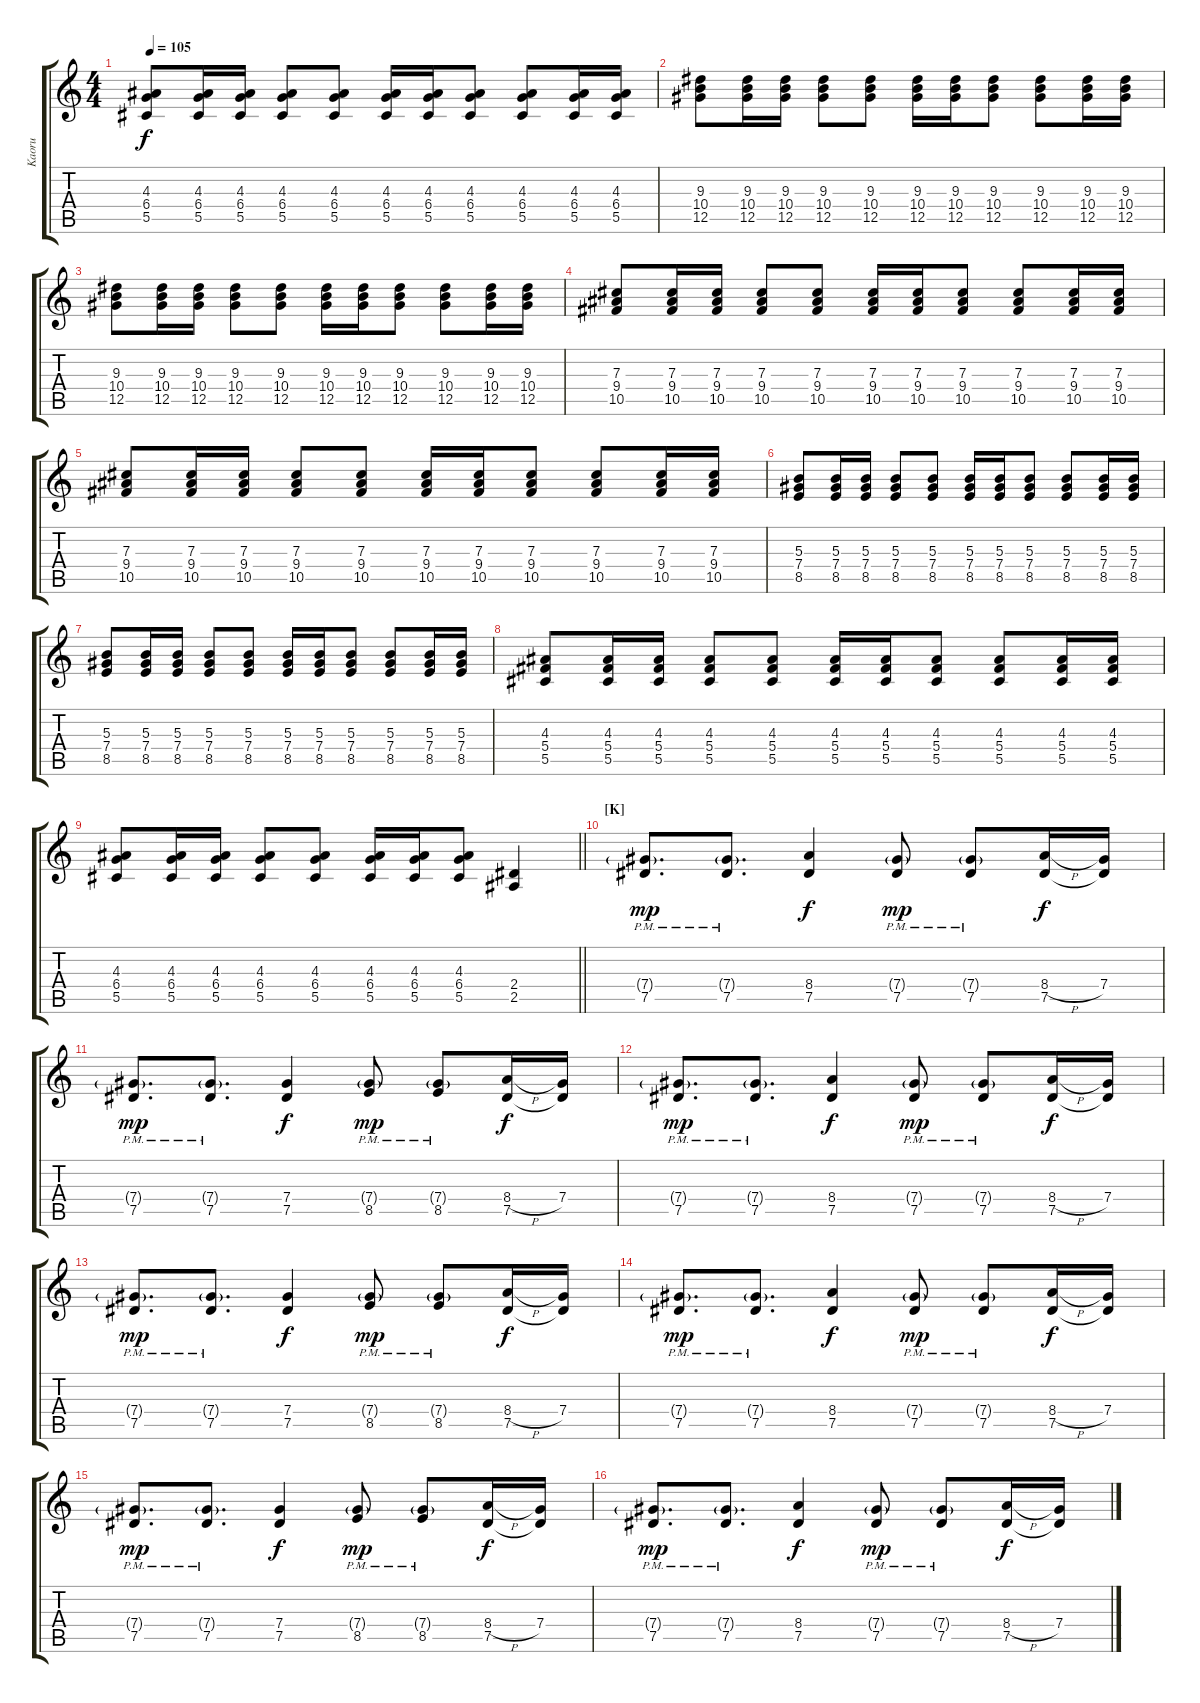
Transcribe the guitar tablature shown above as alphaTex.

\track ("Kaoru" "Kaoru") {instrument acousticguitarsteel}
\staff {score tabs}
\tuning (Eb4 Bb3 Gb3 Db3 Ab2 Db2) {hide}
\ts (4 4)
\tempo 105
\clef g2
\ks c
(4.3 6.4 5.5).8{dy f} (4.3 6.4 5.5).16 (4.3 6.4 5.5).16 (4.3 6.4 5.5).8 (4.3 6.4 5.5).8 (4.3 6.4 5.5).16 (4.3 6.4 5.5).16 (4.3 6.4 5.5).8 (4.3 6.4 5.5).8 (4.3 6.4 5.5).16 (4.3 6.4 5.5).16 |
(9.3 10.4 12.5).8 (9.3 10.4 12.5).16 (9.3 10.4 12.5).16 (9.3 10.4 12.5).8 (9.3 10.4 12.5).8 (9.3 10.4 12.5).16 (9.3 10.4 12.5).16 (9.3 10.4 12.5).8 (9.3 10.4 12.5).8 (9.3 10.4 12.5).16 (9.3 10.4 12.5).16 |
(9.3 10.4 12.5).8 (9.3 10.4 12.5).16 (9.3 10.4 12.5).16 (9.3 10.4 12.5).8 (9.3 10.4 12.5).8 (9.3 10.4 12.5).16 (9.3 10.4 12.5).16 (9.3 10.4 12.5).8 (9.3 10.4 12.5).8 (9.3 10.4 12.5).16 (9.3 10.4 12.5).16 |
(7.3 9.4 10.5).8 (7.3 9.4 10.5).16 (7.3 9.4 10.5).16 (7.3 9.4 10.5).8 (7.3 9.4 10.5).8 (7.3 9.4 10.5).16 (7.3 9.4 10.5).16 (7.3 9.4 10.5).8 (7.3 9.4 10.5).8 (7.3 9.4 10.5).16 (7.3 9.4 10.5).16 |
(7.3 9.4 10.5).8 (7.3 9.4 10.5).16 (7.3 9.4 10.5).16 (7.3 9.4 10.5).8 (7.3 9.4 10.5).8 (7.3 9.4 10.5).16 (7.3 9.4 10.5).16 (7.3 9.4 10.5).8 (7.3 9.4 10.5).8 (7.3 9.4 10.5).16 (7.3 9.4 10.5).16 |
(5.3 7.4 8.5).8 (5.3 7.4 8.5).16 (5.3 7.4 8.5).16 (5.3 7.4 8.5).8 (5.3 7.4 8.5).8 (5.3 7.4 8.5).16 (5.3 7.4 8.5).16 (5.3 7.4 8.5).8 (5.3 7.4 8.5).8 (5.3 7.4 8.5).16 (5.3 7.4 8.5).16 |
(5.3 7.4 8.5).8 (5.3 7.4 8.5).16 (5.3 7.4 8.5).16 (5.3 7.4 8.5).8 (5.3 7.4 8.5).8 (5.3 7.4 8.5).16 (5.3 7.4 8.5).16 (5.3 7.4 8.5).8 (5.3 7.4 8.5).8 (5.3 7.4 8.5).16 (5.3 7.4 8.5).16 |
(4.3 5.4 5.5).8 (4.3 5.4 5.5).16 (4.3 5.4 5.5).16 (4.3 5.4 5.5).8 (4.3 5.4 5.5).8 (4.3 5.4 5.5).16 (4.3 5.4 5.5).16 (4.3 5.4 5.5).8 (4.3 5.4 5.5).8 (4.3 5.4 5.5).16 (4.3 5.4 5.5).16 |
\barLineRight lightlight
(4.3 6.4 5.5).8 (4.3 6.4 5.5).16 (4.3 6.4 5.5).16 (4.3 6.4 5.5).8 (4.3 6.4 5.5).8 (4.3 6.4 5.5).16 (4.3 6.4 5.5).16 (4.3 6.4 5.5).8 (2.4 2.5).4 |
\section ("" "[K]")
(7.4{g pm} 7.5{pm}).8{d dy mp} (7.4{g pm} 7.5{pm}).8{d} (8.4 7.5).4{dy f} (7.4{g pm} 7.5{pm}).8{dy mp} (7.4{g pm} 7.5{pm}).8 (8.4{h} 7.5).16{dy f} (7.4 7.5{t}).16 |
(7.4{g pm} 7.5{pm}).8{d dy mp} (7.4{g pm} 7.5{pm}).8{d} (7.4 7.5).4{dy f} (7.4{g pm} 8.5{pm}).8{dy mp} (7.4{g pm} 8.5{pm}).8 (8.4{h} 7.5).16{dy f} (7.4 7.5{t}).16 |
(7.4{g pm} 7.5{pm}).8{d dy mp} (7.4{g pm} 7.5{pm}).8{d} (8.4 7.5).4{dy f} (7.4{g pm} 7.5{pm}).8{dy mp} (7.4{g pm} 7.5{pm}).8 (8.4{h} 7.5).16{dy f} (7.4 7.5{t}).16 |
(7.4{g pm} 7.5{pm}).8{d dy mp} (7.4{g pm} 7.5{pm}).8{d} (7.4 7.5).4{dy f} (7.4{g pm} 8.5{pm}).8{dy mp} (7.4{g pm} 8.5{pm}).8 (8.4{h} 7.5).16{dy f} (7.4 7.5{t}).16 |
(7.4{g pm} 7.5{pm}).8{d dy mp} (7.4{g pm} 7.5{pm}).8{d} (8.4 7.5).4{dy f} (7.4{g pm} 7.5{pm}).8{dy mp} (7.4{g pm} 7.5{pm}).8 (8.4{h} 7.5).16{dy f} (7.4 7.5{t}).16 |
(7.4{g pm} 7.5{pm}).8{d dy mp} (7.4{g pm} 7.5{pm}).8{d} (7.4 7.5).4{dy f} (7.4{g pm} 8.5{pm}).8{dy mp} (7.4{g pm} 8.5{pm}).8 (8.4{h} 7.5).16{dy f} (7.4 7.5{t}).16 |
(7.4{g pm} 7.5{pm}).8{d dy mp} (7.4{g pm} 7.5{pm}).8{d} (8.4 7.5).4{dy f} (7.4{g pm} 7.5{pm}).8{dy mp} (7.4{g pm} 7.5{pm}).8 (8.4{h} 7.5).16{dy f} (7.4 7.5{t}).16
